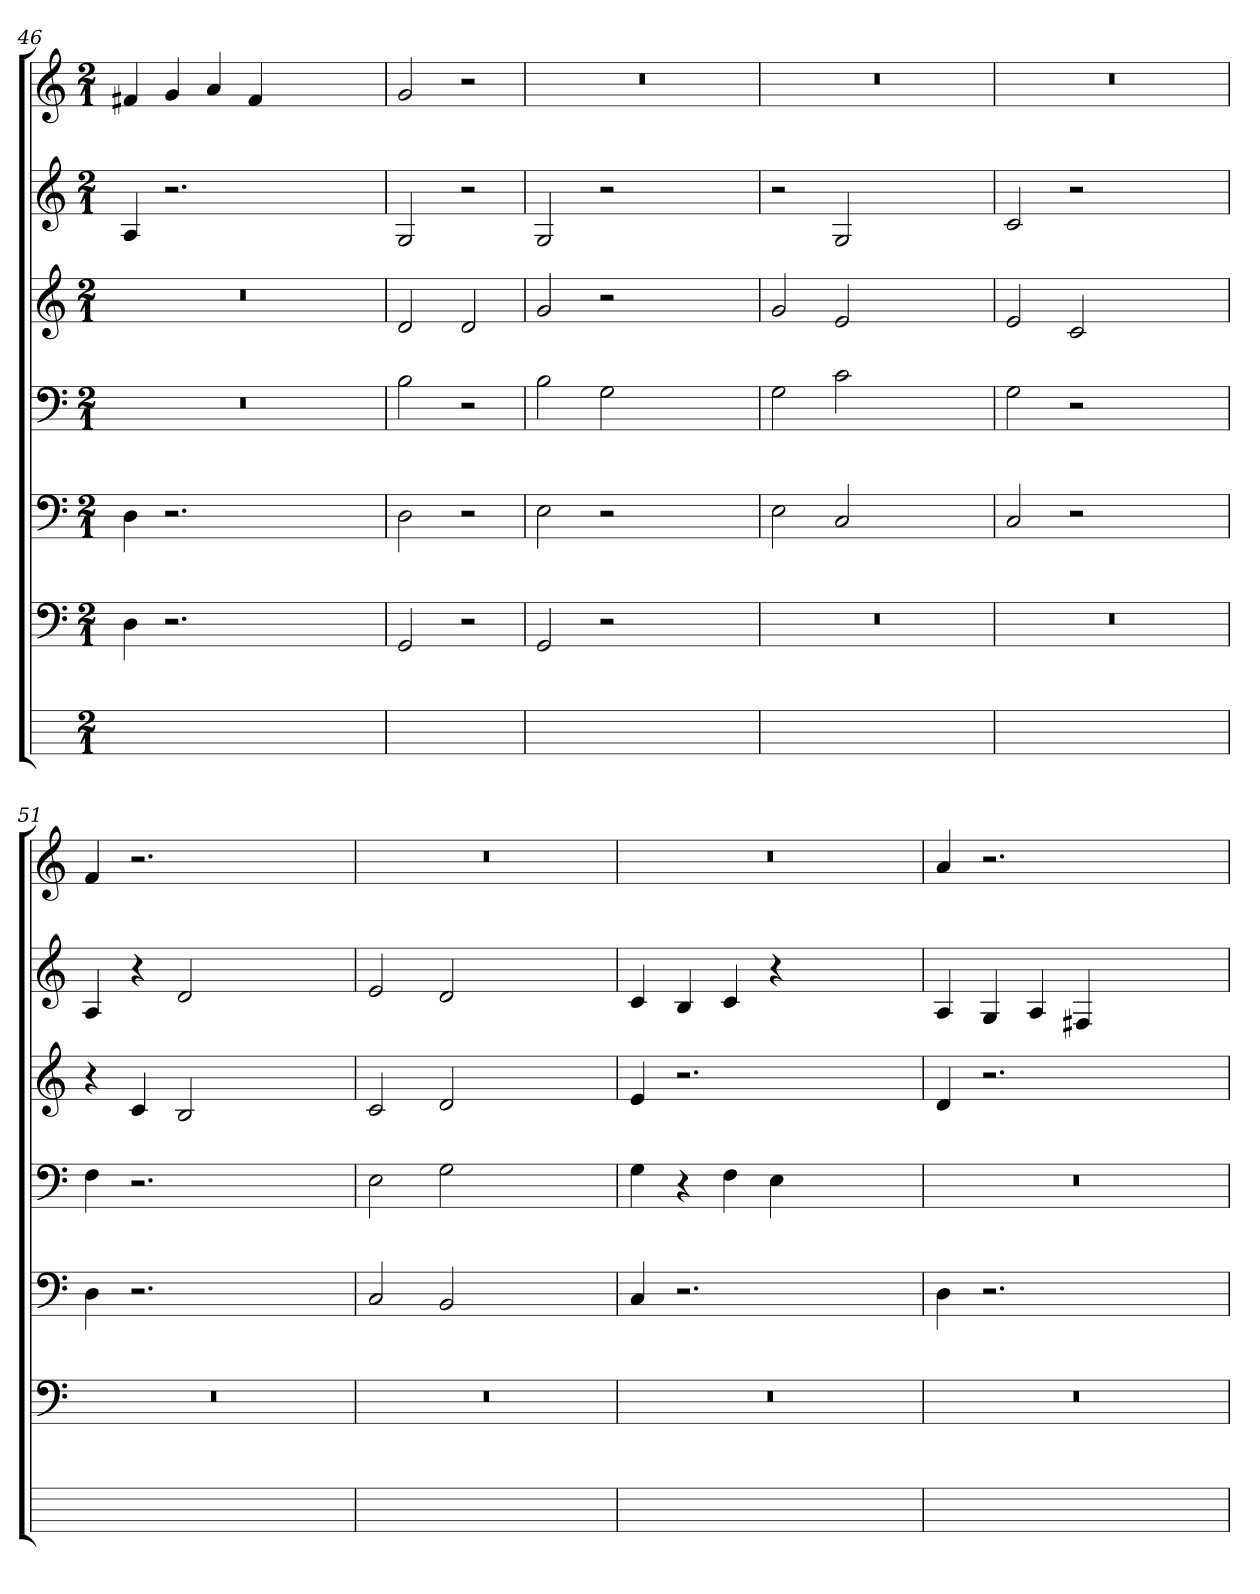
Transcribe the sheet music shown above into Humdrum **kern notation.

**kern	**kern	**kern	**kern	**kern	**kern	**kern
*part7	*part6	*part5	*part4	*part3	*part2	*part1
*staff7	*staff6	*staff5	*staff4	*staff3	*staff2	*staff1
*	*clefF4	*clefF4	*clefF4	*clefG2	*clefG2	*clefG2
*	*k[]	*k[]	*k[]	*k[]	*k[]	*k[]
*	*C:	*C:	*C:	*C:	*C:	*C:
*M2/1	*M2/1	*M2/1	*M2/1	*M2/1	*M2/1	*M2/1
=46	=46	=46	=46	=46	=46	=46
0ryy	4D	4D	0r	0r	4A	4f#X
.	2.r	2.r	.	.	2.r	4gi
.	.	.	.	.	.	4aj
.	.	.	.	.	.	4f#i
.	1ryy	1ryy	.	.	1ryy	1ryy
=47	=47	=47	=47	=47	=47	=47
1ryy	2GG	2DZ	2B	2dZ	2G	2g
.	2r	2r	2r	2d	2r	2r
=48	=48	=48	=48	=48	=48	=48
0ryy	2GGZ	2E	2BZ	2g	2GZ	0r
.	2r	2r	2G	2r	2r	.
.	1ryy	1ryy	1ryy	1ryy	1ryy	.
=49	=49	=49	=49	=49	=49	=49
0ryy	0r	2EZ	2G	2gZ	2r	0r
.	.	2C	2cj	2e	2G	.
.	.	1ryy	1ryy	1ryy	1ryy	.
=50	=50	=50	=50	=50	=50	=50
0ryy	0r	2C	2G	2e	2c	0r
.	.	2r	2r	2c	2r	.
.	.	1ryy	1ryy	1ryy	1ryy	.
=51	=51	=51	=51	=51	=51	=51
0ryy	0r	4D	4F	4r	4A	4fj
.	.	2.r	2.r	4ci	4r	2.r
.	.	.	.	2B	2d	.
.	.	1ryy	1ryy	1ryy	1ryy	1ryy
=52	=52	=52	=52	=52	=52	=52
0ryy	0r	2C	2E	2c	2e	0r
.	.	2BB	2G	2d	2d	.
.	.	1ryy	1ryy	1ryy	1ryy	.
=53	=53	=53	=53	=53	=53	=53
0ryy	0r	4C	4GZ	4e	4c	0r
.	.	2.r	4r	2.r	4Bi	.
.	.	.	4FV	.	4cZ	.
.	.	.	4E	.	4r	.
.	.	1ryy	1ryy	1ryy	1ryy	.
=54	=54	=54	=54	=54	=54	=54
0ryy	0r	4D	0r	4d	4A	4a
.	.	2.r	.	2.r	4Gi	2.r
.	.	.	.	.	4AZ	.
.	.	.	.	.	4F#Xi	.
.	.	1ryy	.	1ryy	1ryy	1ryy
=	=	=	=	=	=	=
*-	*-	*-	*-	*-	*-	*-
